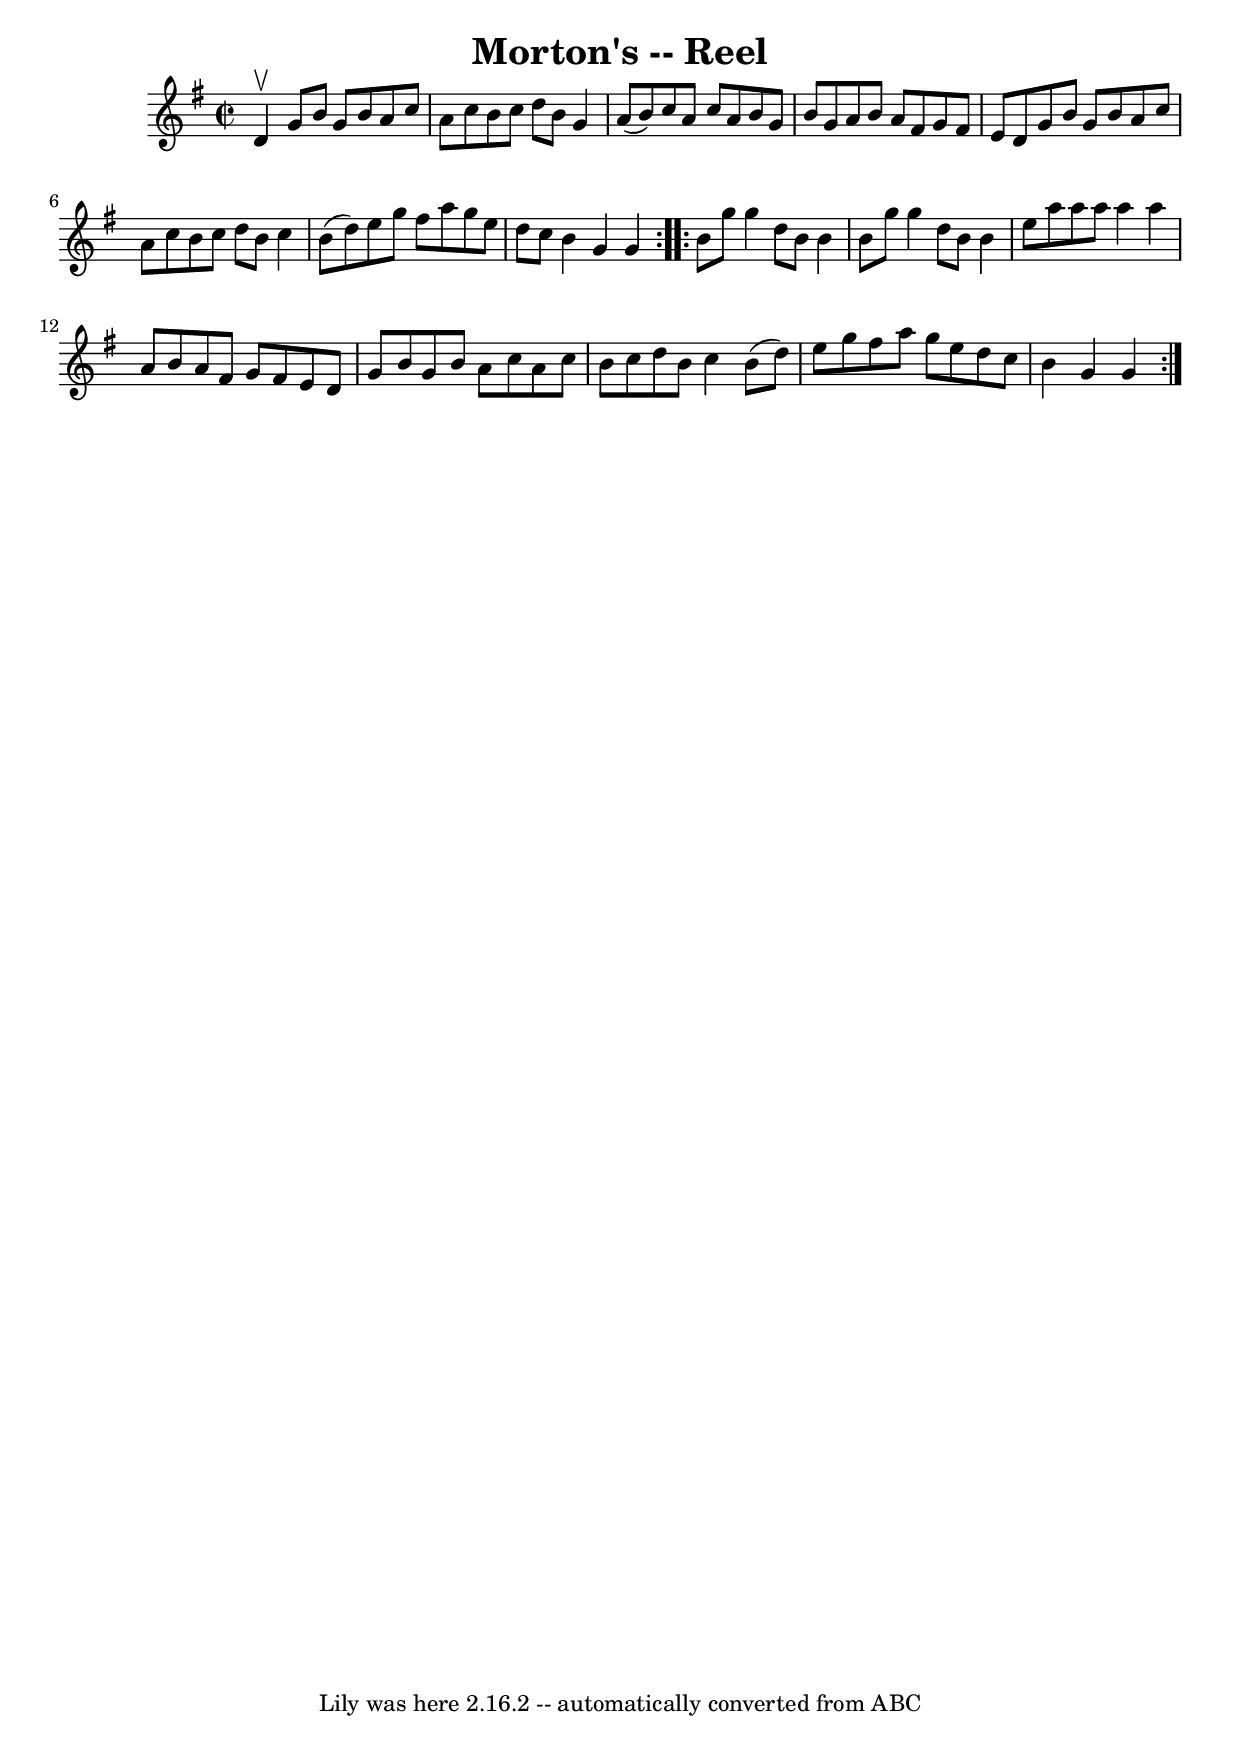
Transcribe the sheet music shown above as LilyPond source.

\version "2.16.2"
\include "Mammoth.ily"
\header {
  %% book = "Ryan's Mammoth Collection"
  crossRefNumber = "1"
  footnotes = ""
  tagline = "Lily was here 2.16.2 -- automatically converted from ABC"
  title = "Morton's -- Reel"

}
voicedefault =  {



  \repeat volta 2 {

    \override Staff.TimeSignature #'style = #'C
    \time 2/2 
    \key g \major d'4^\upbow |
    g'8 b'8 g'8 b'8    
    a'8 c''8 a'8 c''8  |
    b'8 c''8 d''8 b'8 g'4 a'8 
    (b'8) |
    c''8 a'8 c''8 a'8 b'8 g'8 b'8 g'8  
    |
    a'8 b'8 a'8 fis'8 g'8 fis'8 e'8 d'8  |
    
    g'8 b'8 g'8 b'8 a'8 c''8 a'8 c''8  |
    b'8    
    c''8 d''8 b'8 c''4 b'8 (d''8) |
    e''8 g''8    
    fis''8 a''8 g''8 e''8 d''8 c''8  |
    b'4 g'4 g'4  

  } 
  \repeat volta 2 {
    b'8 g''8 g''4 d''8 b'8 b'4  |
    
    b'8 g''8 g''4 d''8 b'8 b'4  |
    e''8 a''8 a''8    
    a''8 a''4 a''4  |
    a'8 b'8 a'8 fis'8 g'8 fis'8    
    e'8 d'8  |
    g'8 b'8 g'8 b'8 a'8 c''8 a'8 c''8 
    |
    b'8 c''8 d''8 b'8 c''4 b'8 (d''8) |
    
    e''8 g''8 fis''8 a''8 g''8 e''8 d''8 c''8  |
    b'4  
    g'4 g'4  
  }   

}

\score{
  <<

    \context Staff="default"
    {
      \voicedefault 
      
    }

  >>
  \layout {
    
  }
  \midi {
  }

}
